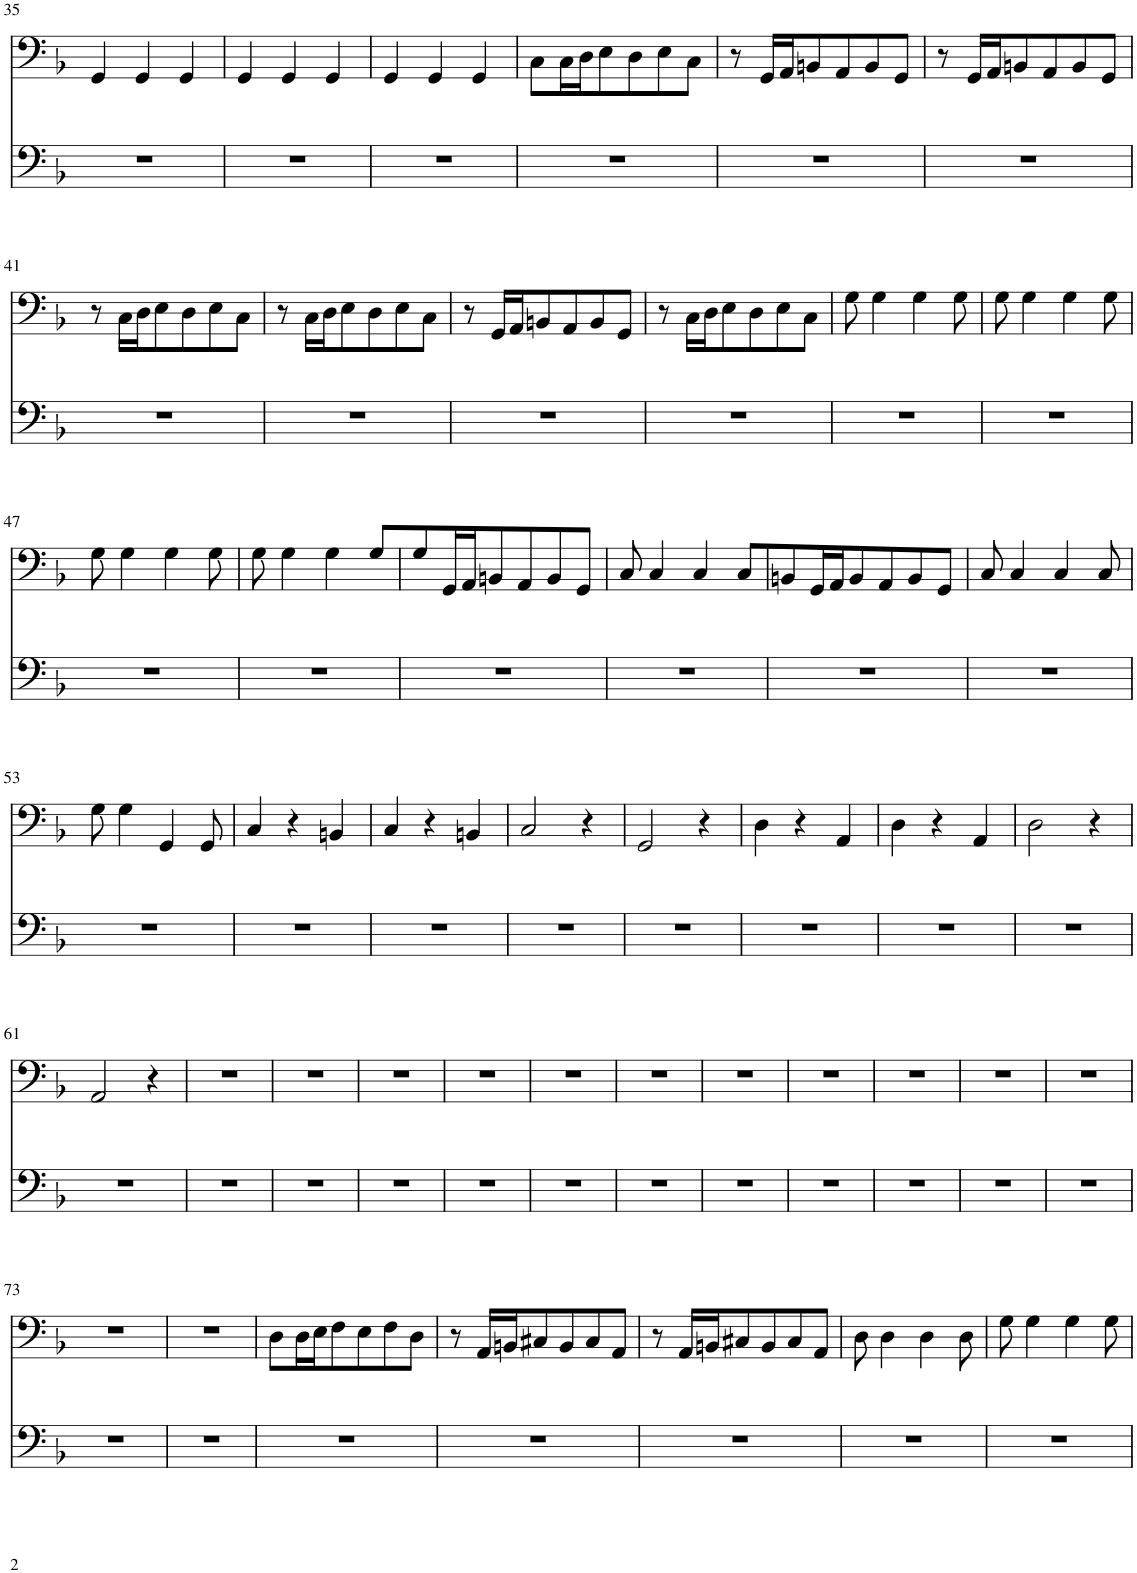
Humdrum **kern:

**kern
*part1
*staff1
*I"Basso
!!LO:PB:g=z
*clefF4
*k[b-]
*M3/4
=35
4GG/
4GG/
4GG/
=36
4GG/
4GG/
4GG/
=37
4GG/
4GG/
4GG/
=38
8C\L
16C\L
16D\J
8E\
8D\
8E\
8C\J
=39
8r
16GG/LL
16AA/J
8BBn/
8AA/
8BB/
8GG/J
=40
8r
16GG/LL
16AA/J
8BBn/
8AA/
8BB/
8GG/J
!!LO:LB:g=z
=41
8r
16C\LL
16D\J
8E\
8D\
8E\
8C\J
=42
8r
16C\LL
16D\J
8E\
8D\
8E\
8C\J
=43
8r
16GG/LL
16AA/J
8BBn/
8AA/
8BB/
8GG/J
=44
8r
16C\LL
16D\J
8E\
8D\
8E\
8C\J
=45
8G\
4G\
4G\
8G\
=46
8G\
4G\
4G\
8G\
!!LO:LB:g=z
=47
8G\
4G\
4G\
8G\
=48
8G\
4G\
4G\
8G/L
=49
8G/
16GG/L
16AA/J
8BBn/
8AA/
8BB/
8GG/J
=50
8C/
4C/
4C/
8C/L
=51
8BBn/
16GG/L
16AA/J
8BB/
8AA/
8BB/
8GG/J
=52
8C/
4C/
4C/
8C/
!!LO:LB:g=z
=53
8G\
4G\
4GG/
8GG/
=54
4C/
4r
4BBn/
=55
4C/
4r
4BBn/
=56
2C/
4r
=57
2GG/
4r
=58
4D\
4r
4AA/
=59
4D\
4r
4AA/
=60
2D\
4r
!!LO:LB:g=z
=61
2AA/
4r
=62
2.r
=63
2.r
=64
2.r
=65
2.r
=66
2.r
=67
2.r
=68
2.r
=69
2.r
=70
2.r
=71
2.r
=72
2.r
!!LO:LB:g=z
=73
2.r
=74
2.r
=75
8D\L
16D\L
16E\J
8F\
8E\
8F\
8D\J
=76
8r
16AA/LL
16BBn/J
8C#X/
8BB/
8C#/
8AA/J
=77
8r
16AA/LL
16BBn/J
8C#X/
8BB/
8C#/
8AA/J
=78
8D\
4D\
4D\
8D\
=79
8G\
4G\
4G\
8G\
=
*-
